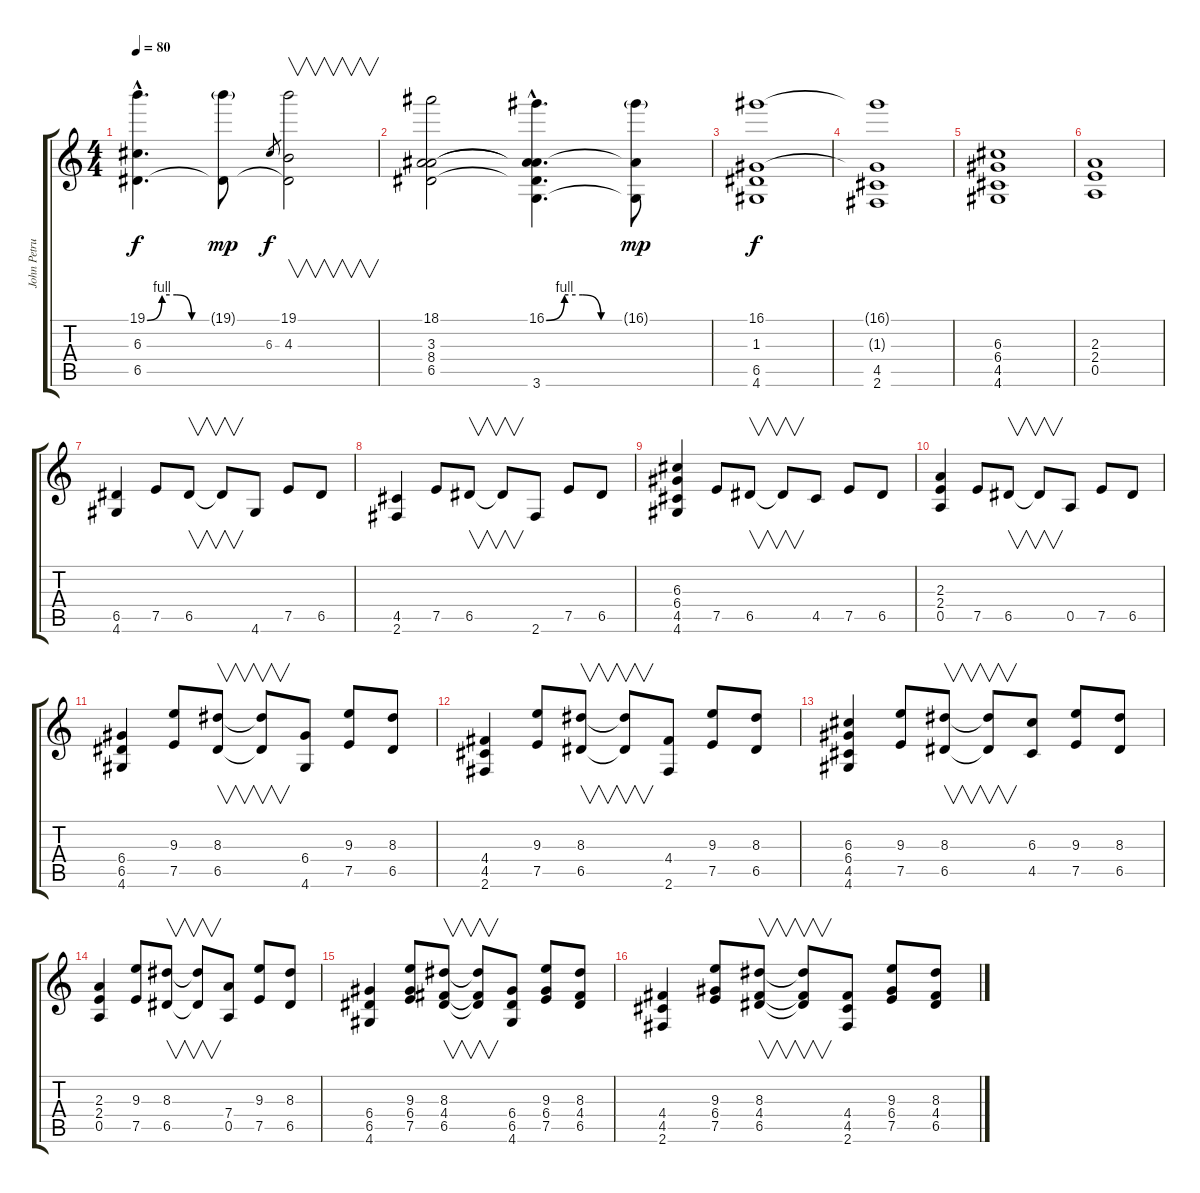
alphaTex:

\track ("John Petrucci - 6 Strings Guitar" "John Petru") {instrument acousticguitarsteel}
\staff {score tabs}
\tuning (E4 B3 G3 D3 A2 E2) {hide}
\ts (4 4)
\tempo 80
\clef g2
\ks c
(19.1{be (custom 0 0 15 4 30 4 45 0 60 0) hac} 6.3{hac} 6.5{hac}).4{d dy f} (19.1{g} 6.5{t}).8{dy mp} 6.3.8{gr dy f} (19.1 4.3 6.5{t}).2{v} |
(18.1 3.3 8.4 6.5).2 (16.1{be (custom 0 0 15 4 30 4 45 0 60 0) hac} 3.3{hac t} 8.4{hac t} 6.5{hac t} 3.6{hac}).4{d} (16.1{g} 3.3{t} 3.6{t}).8{dy mp} |
(16.1 1.3 6.5 4.6).1{dy f} |
(16.1{t} 1.3{t} 4.5 2.6).1 |
(6.3 6.4 4.5 4.6).1 |
(2.3 2.4 0.5).1 |
(6.5 4.6).4 7.5.8 6.5.8{v} 6.5{t}.8{v} 4.6.8 7.5.8 6.5.8 |
(4.5 2.6).4 7.5.8 6.5.8{v} 6.5{t}.8{v} 2.6.8 7.5.8 6.5.8 |
(6.3 6.4 4.5 4.6).4 7.5.8 6.5.8{v} 6.5{t}.8{v} 4.5.8 7.5.8 6.5.8 |
(2.3 2.4 0.5).4 7.5.8 6.5.8{v} 6.5{t}.8{v} 0.5.8 7.5.8 6.5.8 |
(6.4 6.5 4.6).4 (9.3 7.5).8 (8.3 6.5).8{v} (8.3{t} 6.5{t}).8{v} (6.4 4.6).8 (9.3 7.5).8 (8.3 6.5).8 |
(4.4 4.5 2.6).4 (9.3 7.5).8 (8.3 6.5).8{v} (8.3{t} 6.5{t}).8{v} (4.4 2.6).8 (9.3 7.5).8 (8.3 6.5).8 |
(6.3 6.4 4.5 4.6).4 (9.3 7.5).8 (8.3 6.5).8{v} (8.3{t} 6.5{t}).8{v} (6.3 4.5).8 (9.3 7.5).8 (8.3 6.5).8 |
(2.3 2.4 0.5).4 (9.3 7.5).8 (8.3 6.5).8{v} (8.3{t} 6.5{t}).8{v} (7.4 0.5).8 (9.3 7.5).8 (8.3 6.5).8 |
(6.4 6.5 4.6).4 (9.3 6.4 7.5).8 (8.3 4.4 6.5).8{v} (8.3{t} 4.4{t} 6.5{t}).8{v} (6.4 6.5 4.6).8 (9.3 6.4 7.5).8 (8.3 4.4 6.5).8 |
(4.4 4.5 2.6).4 (9.3 6.4 7.5).8 (8.3 4.4 6.5).8{v} (8.3{t} 4.4{t} 6.5{t}).8{v} (4.4 4.5 2.6).8 (9.3 6.4 7.5).8 (8.3 4.4 6.5).8
